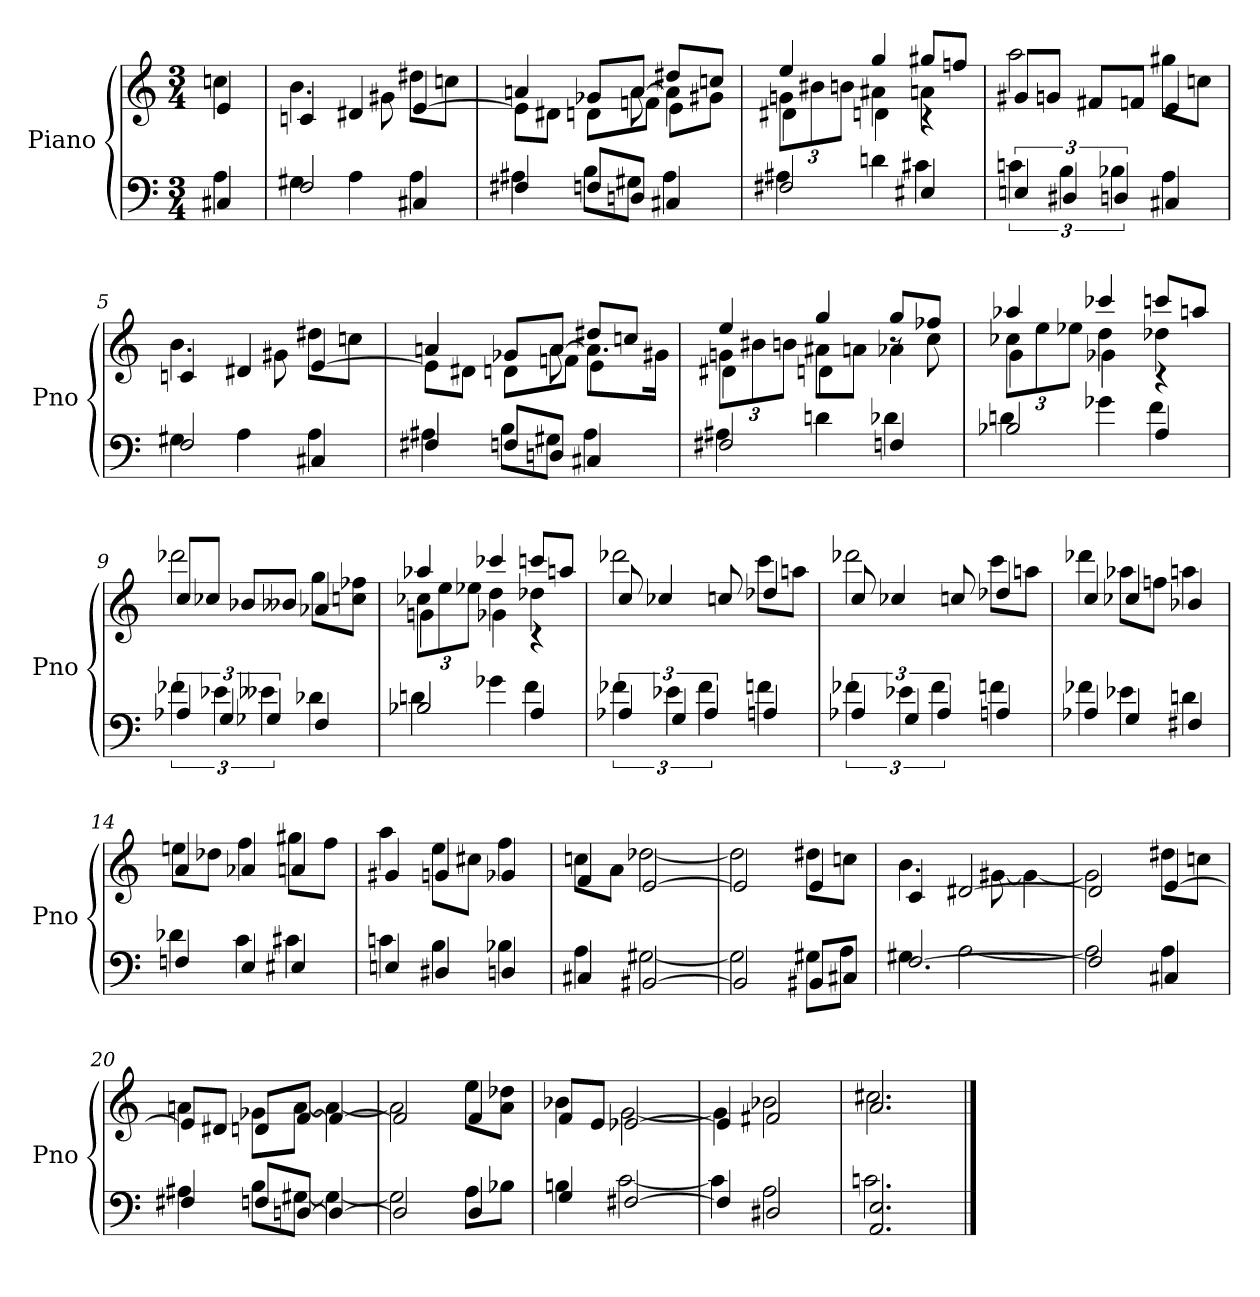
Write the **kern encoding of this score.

**kern	**kern
*part1	*part1
*staff2	*staff1
*I"Piano	*
*I'Pno	*
*clefF4	*clefG2
*k[]	*k[]
*M3/4	*M3/4
=	=
*^	*^
4C#X	4A	4e	4ccn
=1	=1	=1	=1
2F	4G#X	4cn	4.b
.	4A	4d#X	.
.	.	.	8g#X
4C#X	4A	[4e	8dd#XL
.	.	.	8ccnJ
=2	=2	=2	=2
*	*	*	*^
4F#X	4A#X	4ryy	8eL]	4an
.	.	.	8d#XJ	.
8FnL	8BL	8ryy	8dnL	8g-XL
8DnJ	8G#XJ	[8a\	8fnJ	8aJ
4C#X	4A#	4a\]	8eL	8dd#XL
.	.	.	8g#XJ	8ccnJ
=3	=3	=3	=3	=3
2F#X	4A#X	12gn\L	4d#X	4ee
.	.	12b#X\	.	.
.	.	12bn\J	.	.
.	4dn	4a#X\	4dn	4gg
4E#X	4c#X	4an\	4rc	8gg#XL
.	.	.	.	8ffnJ
*	*	*	*v	*v
=4	=4	=4	=4
6En	6cn	8g#XL	2aa
.	.	8gnJ	.
6D#X	6B	.	.
.	.	8f#XL	.
6Dn	6B-X	.	.
.	.	8fnJ	.
4C#X	4A	4e	8gg#XL
.	.	.	8ccnJ
=5	=5	=5	=5
2F	4G#X	4cn	4.b
.	4A	4d#X	.
.	.	.	8g#X
4C#X	4A	[4e	8dd#XL
.	.	.	8ccnJ
=6	=6	=6	=6
*	*	*	*^
4F#X	4A#X	4ryy	8eL]	4an
.	.	.	8d#XJ	.
8FnL	8BL	8ryy	8dnL	8g-XL
8DnJ	8G#XJ	[8a\	8fnJ	8aJ
4C#X	4A#	8.a\L]	4e	8dd#XL
.	.	.	.	8ccnJ
.	.	16g#X\Jk	.	.
=7	=7	=7	=7	=7
2F#X	4A#X	12gn\L	4d#X	4ee
.	.	12b#X\	.	.
.	.	12bn\J	.	.
.	4dn	8a#X\L	4dn	4gg
.	.	8an\J	.	.
4Fn	4d-X	8r	4a-X	8ggL
.	.	8cc\	.	8ff-XJ
=8	=8	=8	=8	=8
2B-X	4dn	12cc-X\L	4g	4aa-X
.	.	12ee\	.	.
.	.	12ee-X\J	.	.
.	4g-X	4dd\	4g-X	4ccc-X
4A	4f	4dd-X\	4rc	8cccnL
.	.	.	.	8aanJ
*	*	*	*v	*v
=9	=9	=9	=9
6A-X	6f-X	8ccL	2ddd-X
.	.	8cc-XJ	.
6G	6e-X	.	.
.	.	8b-XL	.
6G-X	6e--X	.	.
.	.	8b--XJ	.
4F	4d-X	4a-X	8ggL
.	.	.	8ccn 8ff-XJ
=10	=10	=10	=10
*	*	*	*^
2B-X	4dn	12cc-X\L	4gn	4aa-X
.	.	12ee\	.	.
.	.	12ee-X\J	.	.
.	4g-X	4dd\	4g-X	4ccc-X
4A	4f	4dd-X\	4rc	8cccnL
.	.	.	.	8aanJ
*	*	*	*v	*v
=11	=11	=11	=11
6A-X	6f-X	8cc	2ddd-X
.	.	4cc-X	.
6G	6e-X	.	.
6A-	6f-	.	.
.	.	8ccn	.
4An	4fn	4dd-X	8cccL
.	.	.	8aanJ
=12	=12	=12	=12
6A-X	6f-X	8cc	2ddd-X
.	.	4cc-X	.
6G	6e-X	.	.
6A-	6f-	.	.
.	.	8ccn	.
4An	4fn	4dd-X	8cccL
.	.	.	8aanJ
=13	=13	=13	=13
4A-X	4f-X	4cc	4ddd-X
4G	4e-X	4cc-X	8aa-XL
.	.	.	8ffnJ
4F#X	4dn	4b-X	4aan
=14	=14	=14	=14
4Fn	4d-X	4a	8eenL
.	.	.	8dd-XJ
4E	4c	4a-X	4ff
4E#X	4c#X	4an	8gg#XL
.	.	.	8ffJ
=15	=15	=15	=15
4En	4cn	4g#X	4aa
4D#X	4B	4gn	8eeL
.	.	.	8cc#XJ
4Dn	4B-X	4g-X	4ff
=16	=16	=16	=16
4C#X	4A	4f	8ccnL
.	.	.	8aJ
[2BB#X	[2G#X	[2e	[2dd-X
=17	=17	=17	=17
2BB#]	2G#]	2e]	2dd-]
8BB#XL	8G#XL	4e	8dd#XL
8C#XJ	8AJ	.	8ccnJ
=18	=18	=18	=18
[2.F	4G#X	4c	4.b
.	[2A	[2d#X	.
.	.	.	[8g#X
.	.	.	4g#_
=19	=19	=19	=19
2F]	2A]	2d#]	2g#]
4C#X	4A	[4e	8dd#XL
.	.	.	8ccnJ
=20	=20	=20	=20
4F#X	4A#X	8eL]	4an
.	.	8d#XJ	.
8FnL	8BL	8dnL	8g-XL
[8DnJ	[8G#XJ	[8fJ	[8aJ
4D_	4G#_	4f_	4a_
=21	=21	=21	=21
2D]	2G#]	2f]	2a]
4D	8AL	4f	8eeL
.	8B-XJ	.	8a 8dd-XJ
=22	=22	=22	=22
4G	4Bn	8fL	4b-X
.	.	8eJ	.
[2F#X	[2c	[2e-X	[2g
=23	=23	=23	=23
4F#]	4c]	4e-]	4g]
2D#X	2A	2f#X	2b-X
=24	=24	=24	=24
2.AA 2.E	2.cn	2.a	2.cc#X
*v	*v	*	*
*	*v	*v
==	==
*-	*-
